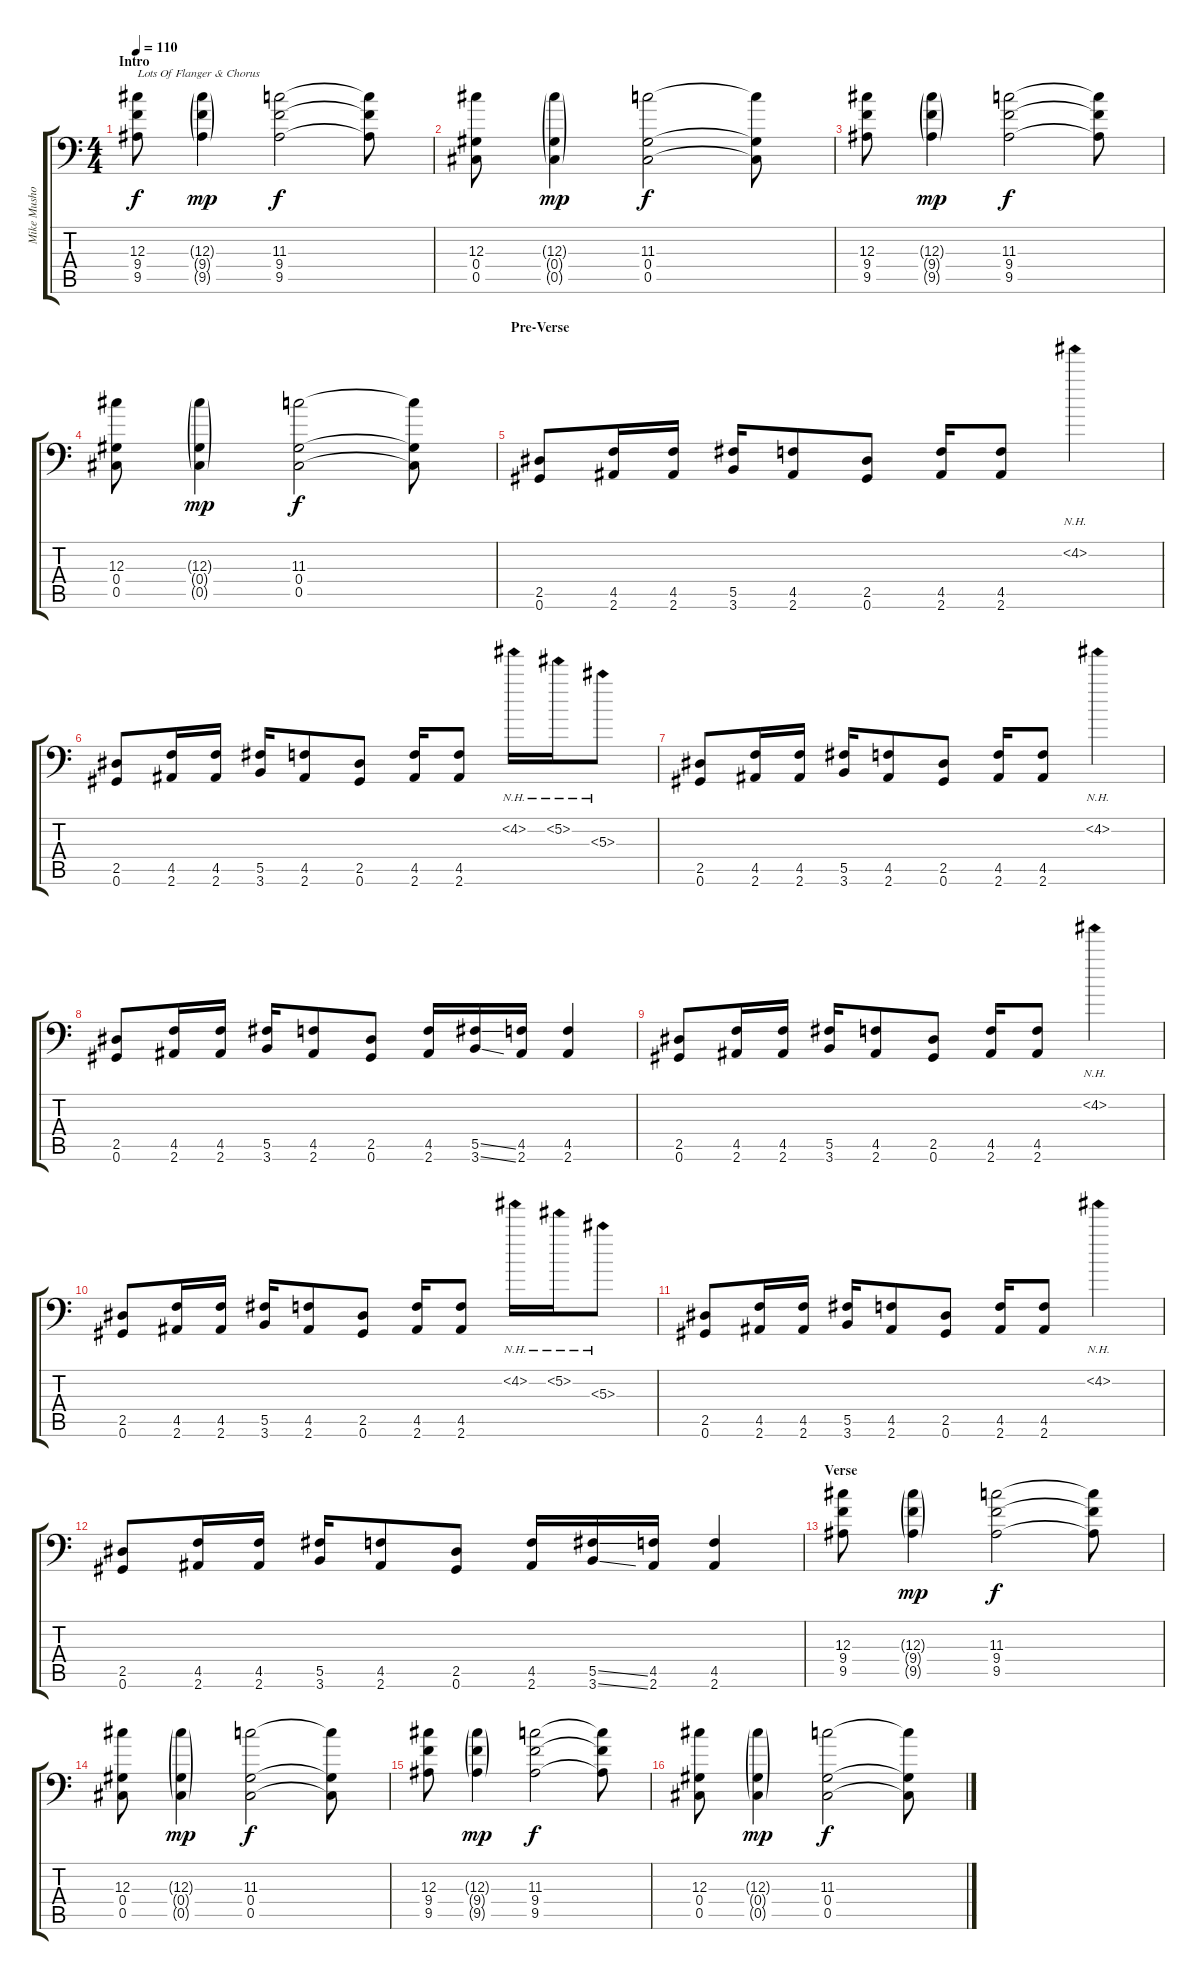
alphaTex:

\track ("Mike Mushok" "Mike Musho") {instrument electricguitarclean}
\staff {score tabs}
\tuning (Bb3 Gb3 Db3 Ab2 Db2 Ab1) {hide}
\ts (4 4)
\section ("" "Intro")
\tempo 110
\clef f4
\ks c
(12.3 9.4 9.5).8{txt "Lots Of Flanger & Chorus" dy f volume 10 instrument electricguitarclean} (12.3{g} 9.4{g} 9.5{g}).4{dy mp} (11.3 9.4 9.5).2{dy f} (11.3{t} 9.4{t} 9.5{t}).8 |
(12.3 0.4 0.5).8 (12.3{g} 0.4{g} 0.5{g}).4{dy mp} (11.3 0.4 0.5).2{dy f} (11.3{t} 0.4{t} 0.5{t}).8 |
(12.3 9.4 9.5).8 (12.3{g} 9.4{g} 9.5{g}).4{dy mp} (11.3 9.4 9.5).2{dy f} (11.3{t} 9.4{t} 9.5{t}).8 |
(12.3 0.4 0.5).8 (12.3{g} 0.4{g} 0.5{g}).4{dy mp} (11.3 0.4 0.5).2{dy f} (11.3{t} 0.4{t} 0.5{t}).8 |
\section ("" "Pre-Verse")
(2.5 0.6).8{volume 15 instrument distortionguitar} (4.5 2.6).16 (4.5 2.6).16 (5.5 3.6).16 (4.5 2.6).8 (2.5 0.6).8 (4.5 2.6).16 (4.5 2.6).8 4.2{nh}.4 |
(2.5 0.6).8 (4.5 2.6).16 (4.5 2.6).16 (5.5 3.6).16 (4.5 2.6).8 (2.5 0.6).8 (4.5 2.6).16 (4.5 2.6).8 4.2{nh}.16 5.2{nh}.16 5.3{nh}.8 |
(2.5 0.6).8 (4.5 2.6).16 (4.5 2.6).16 (5.5 3.6).16 (4.5 2.6).8 (2.5 0.6).8 (4.5 2.6).16 (4.5 2.6).8 4.2{nh}.4 |
(2.5 0.6).8 (4.5 2.6).16 (4.5 2.6).16 (5.5 3.6).16 (4.5 2.6).8 (2.5 0.6).8 (4.5 2.6).16 (5.5{ss} 3.6{ss}).16 (4.5 2.6).16 (4.5 2.6).4 |
(2.5 0.6).8 (4.5 2.6).16 (4.5 2.6).16 (5.5 3.6).16 (4.5 2.6).8 (2.5 0.6).8 (4.5 2.6).16 (4.5 2.6).8 4.2{nh}.4 |
(2.5 0.6).8 (4.5 2.6).16 (4.5 2.6).16 (5.5 3.6).16 (4.5 2.6).8 (2.5 0.6).8 (4.5 2.6).16 (4.5 2.6).8 4.2{nh}.16 5.2{nh}.16 5.3{nh}.8 |
(2.5 0.6).8 (4.5 2.6).16 (4.5 2.6).16 (5.5 3.6).16 (4.5 2.6).8 (2.5 0.6).8 (4.5 2.6).16 (4.5 2.6).8 4.2{nh}.4 |
(2.5 0.6).8 (4.5 2.6).16 (4.5 2.6).16 (5.5 3.6).16 (4.5 2.6).8 (2.5 0.6).8 (4.5 2.6).16 (5.5{ss} 3.6{ss}).16 (4.5 2.6).16 (4.5 2.6).4 |
\section ("" "Verse")
(12.3 9.4 9.5).8{volume 10 instrument electricguitarclean} (12.3{g} 9.4{g} 9.5{g}).4{dy mp} (11.3 9.4 9.5).2{dy f} (11.3{t} 9.4{t} 9.5{t}).8 |
(12.3 0.4 0.5).8 (12.3{g} 0.4{g} 0.5{g}).4{dy mp} (11.3 0.4 0.5).2{dy f} (11.3{t} 0.4{t} 0.5{t}).8 |
(12.3 9.4 9.5).8 (12.3{g} 9.4{g} 9.5{g}).4{dy mp} (11.3 9.4 9.5).2{dy f} (11.3{t} 9.4{t} 9.5{t}).8 |
(12.3 0.4 0.5).8 (12.3{g} 0.4{g} 0.5{g}).4{dy mp} (11.3 0.4 0.5).2{dy f} (11.3{t} 0.4{t} 0.5{t}).8
